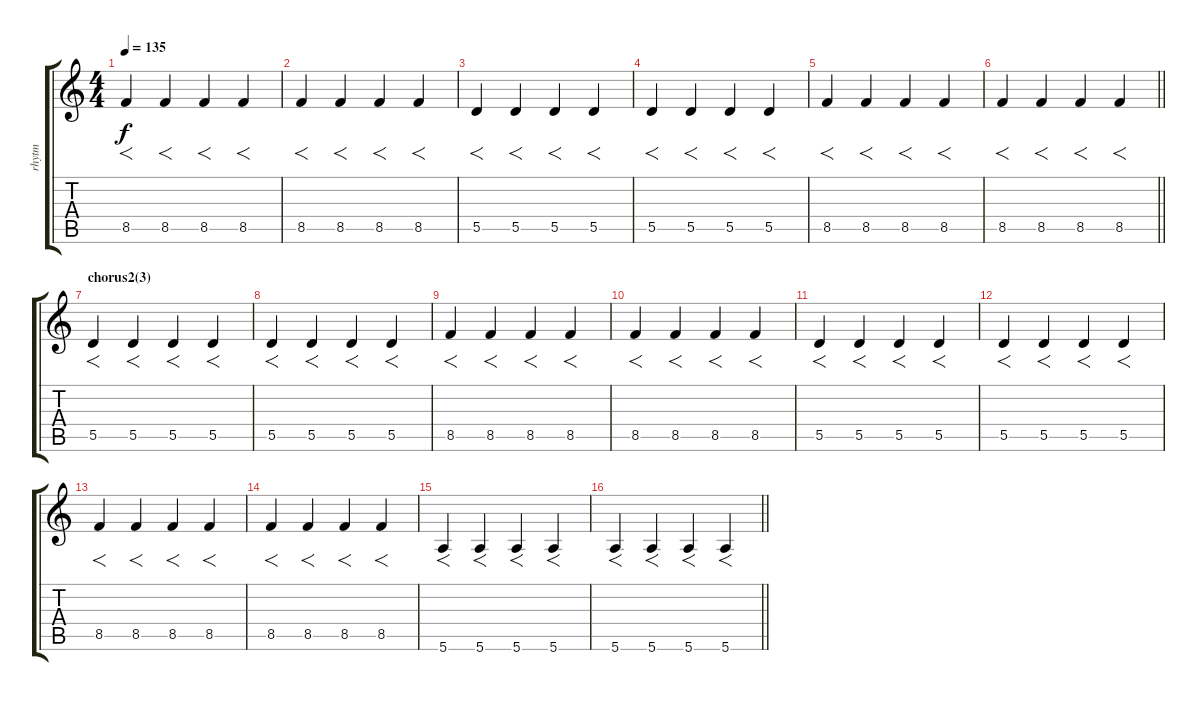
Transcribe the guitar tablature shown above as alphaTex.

\track ("rhytm" "rhytm") {instrument distortionguitar}
\staff {score tabs}
\tuning (E4 B3 G3 D3 A2 E2) {hide}
\ts (4 4)
\tempo 135
\clef g2
\ks c
8.5.4{f dy f} 8.5.4{f} 8.5.4{f} 8.5.4{f} |
8.5.4{f} 8.5.4{f} 8.5.4{f} 8.5.4{f} |
5.5.4{f} 5.5.4{f} 5.5.4{f} 5.5.4{f} |
5.5.4{f} 5.5.4{f} 5.5.4{f} 5.5.4{f} |
8.5.4{f} 8.5.4{f} 8.5.4{f} 8.5.4{f} |
\barLineRight lightlight
8.5.4{f} 8.5.4{f} 8.5.4{f} 8.5.4{f} |
\section ("" "chorus2(3)")
5.5.4{f} 5.5.4{f} 5.5.4{f} 5.5.4{f} |
5.5.4{f} 5.5.4{f} 5.5.4{f} 5.5.4{f} |
8.5.4{f} 8.5.4{f} 8.5.4{f} 8.5.4{f} |
8.5.4{f} 8.5.4{f} 8.5.4{f} 8.5.4{f} |
5.5.4{f} 5.5.4{f} 5.5.4{f} 5.5.4{f} |
5.5.4{f} 5.5.4{f} 5.5.4{f} 5.5.4{f} |
8.5.4{f} 8.5.4{f} 8.5.4{f} 8.5.4{f} |
8.5.4{f} 8.5.4{f} 8.5.4{f} 8.5.4{f} |
5.6.4{f} 5.6.4{f} 5.6.4{f} 5.6.4{f} |
\barLineRight lightlight
5.6.4{f} 5.6.4{f} 5.6.4{f} 5.6.4{f}
